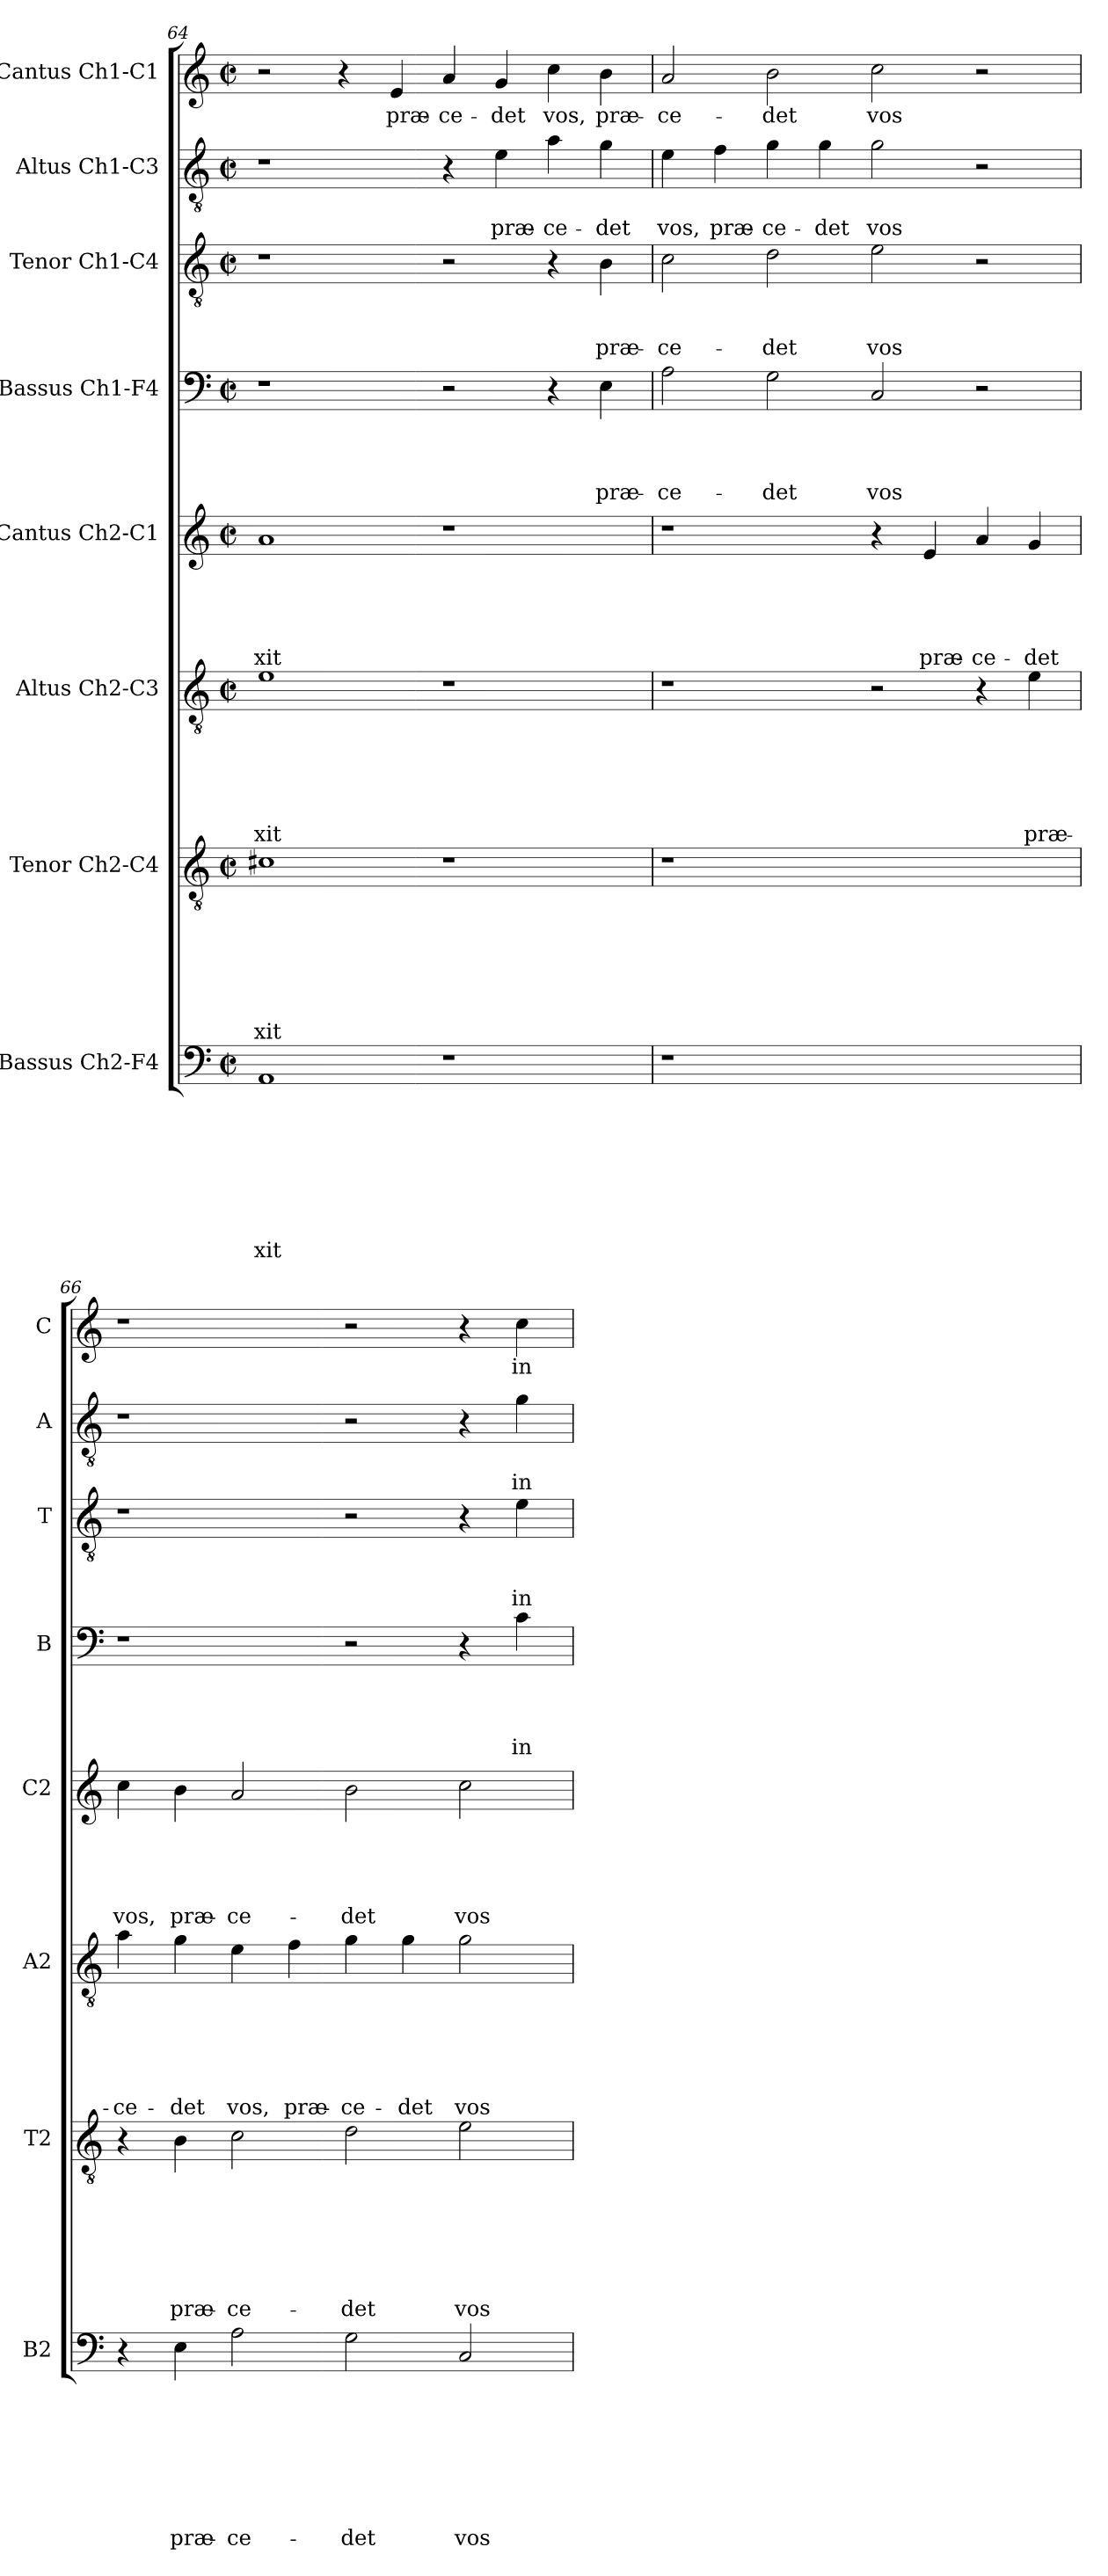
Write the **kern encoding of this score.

**kern	**text	**text	**text	**text	**text	**text	**text	**text	**kern	**text	**text	**text	**text	**text	**text	**text	**kern	**text	**text	**text	**text	**text	**text	**kern	**text	**text	**text	**text	**text	**kern	**text	**text	**text	**text	**kern	**text	**text	**text	**kern	**text	**text	**kern	**text
*part8	*part8	*part8	*part8	*part8	*part8	*part8	*part8	*part8	*part7	*part7	*part7	*part7	*part7	*part7	*part7	*part7	*part6	*part6	*part6	*part6	*part6	*part6	*part6	*part5	*part5	*part5	*part5	*part5	*part5	*part4	*part4	*part4	*part4	*part4	*part3	*part3	*part3	*part3	*part2	*part2	*part2	*part1	*part1
*staff8	*staff8	*staff8	*staff8	*staff8	*staff8	*staff8	*staff8	*staff8	*staff7	*staff7	*staff7	*staff7	*staff7	*staff7	*staff7	*staff7	*staff6	*staff6	*staff6	*staff6	*staff6	*staff6	*staff6	*staff5	*staff5	*staff5	*staff5	*staff5	*staff5	*staff4	*staff4	*staff4	*staff4	*staff4	*staff3	*staff3	*staff3	*staff3	*staff2	*staff2	*staff2	*staff1	*staff1
*I"Bassus Ch2-F4	*	*	*	*	*	*	*	*	*I"Tenor Ch2-C4	*	*	*	*	*	*	*	*I"Altus Ch2-C3	*	*	*	*	*	*	*I"Cantus Ch2-C1	*	*	*	*	*	*I"Bassus Ch1-F4	*	*	*	*	*I"Tenor Ch1-C4	*	*	*	*I"Altus Ch1-C3	*	*	*I"Cantus Ch1-C1	*
*I'B2	*	*	*	*	*	*	*	*	*I'T2	*	*	*	*	*	*	*	*I'A2	*	*	*	*	*	*	*I'C2	*	*	*	*	*	*I'B	*	*	*	*	*I'T	*	*	*	*I'A	*	*	*I'C	*
*clefF4	*	*	*	*	*	*	*	*	*clefGv2	*	*	*	*	*	*	*	*clefGv2	*	*	*	*	*	*	*clefG2	*	*	*	*	*	*clefF4	*	*	*	*	*clefGv2	*	*	*	*clefGv2	*	*	*clefG2	*
*k[]	*	*	*	*	*	*	*	*	*k[]	*	*	*	*	*	*	*	*k[]	*	*	*	*	*	*	*k[]	*	*	*	*	*	*k[]	*	*	*	*	*k[]	*	*	*	*k[]	*	*	*k[]	*
*C:	*	*	*	*	*	*	*	*	*C:	*	*	*	*	*	*	*	*C:	*	*	*	*	*	*	*C:	*	*	*	*	*	*C:	*	*	*	*	*C:	*	*	*	*C:	*	*	*C:	*
*M2/2	*	*	*	*	*	*	*	*	*M2/2	*	*	*	*	*	*	*	*M2/2	*	*	*	*	*	*	*M2/2	*	*	*	*	*	*M2/2	*	*	*	*	*M2/2	*	*	*	*M2/2	*	*	*M2/2	*
*met(c|)	*	*	*	*	*	*	*	*	*met(c|)	*	*	*	*	*	*	*	*met(c|)	*	*	*	*	*	*	*met(c|)	*	*	*	*	*	*met(c|)	*	*	*	*	*met(c|)	*	*	*	*met(c|)	*	*	*met(c|)	*
=64	=64	=64	=64	=64	=64	=64	=64	=64	=64	=64	=64	=64	=64	=64	=64	=64	=64	=64	=64	=64	=64	=64	=64	=64	=64	=64	=64	=64	=64	=64	=64	=64	=64	=64	=64	=64	=64	=64	=64	=64	=64	=64	=64
!	!	!	!	!	!	!	!	!LO:LY:b	!	!	!	!	!	!	!	!LO:LY:b	!	!	!	!	!	!	!LO:LY:b	!	!	!	!	!	!LO:LY:b	!	!	!	!	!	!	!	!	!	!	!	!	!	!
1AA	.	.	.	.	.	.	.	-xit	1c#X	.	.	.	.	.	.	-xit	1e	.	.	.	.	.	-xit	1a	.	.	.	.	-xit	1r	.	.	.	.	1r	.	.	.	1r	.	.	2r	.
.	.	.	.	.	.	.	.	.	.	.	.	.	.	.	.	.	.	.	.	.	.	.	.	.	.	.	.	.	.	.	.	.	.	.	.	.	.	.	.	.	.	4r	.
!	!	!	!	!	!	!	!	!	!	!	!	!	!	!	!	!	!	!	!	!	!	!	!	!	!	!	!	!	!	!	!	!	!	!	!	!	!	!	!	!	!	!	!LO:LY:b
.	.	.	.	.	.	.	.	.	.	.	.	.	.	.	.	.	.	.	.	.	.	.	.	.	.	.	.	.	.	.	.	.	.	.	.	.	.	.	.	.	.	4e/	præ-
!	!	!	!	!	!	!	!	!	!	!	!	!	!	!	!	!	!	!	!	!	!	!	!	!	!	!	!	!	!	!	!	!	!	!	!	!	!	!	!	!	!	!	!LO:LY:b
1r	.	.	.	.	.	.	.	.	1r	.	.	.	.	.	.	.	1r	.	.	.	.	.	.	1r	.	.	.	.	.	2r	.	.	.	.	2r	.	.	.	4r	.	.	4a/	-ce-
!	!	!	!	!	!	!	!	!	!	!	!	!	!	!	!	!	!	!	!	!	!	!	!	!	!	!	!	!	!	!	!	!	!	!	!	!	!	!	!	!	!LO:LY:b	!	!LO:LY:b
.	.	.	.	.	.	.	.	.	.	.	.	.	.	.	.	.	.	.	.	.	.	.	.	.	.	.	.	.	.	.	.	.	.	.	.	.	.	.	4e\	.	præ-	4g/	-det
!	!	!	!	!	!	!	!	!	!	!	!	!	!	!	!	!	!	!	!	!	!	!	!	!	!	!	!	!	!	!	!	!	!	!	!	!	!	!	!	!	!LO:LY:b	!	!LO:LY:b
.	.	.	.	.	.	.	.	.	.	.	.	.	.	.	.	.	.	.	.	.	.	.	.	.	.	.	.	.	.	4r	.	.	.	.	4r	.	.	.	4a\	.	-ce-	4cc\	vos,
!	!	!	!	!	!	!	!	!	!	!	!	!	!	!	!	!	!	!	!	!	!	!	!	!	!	!	!	!	!	!	!	!	!	!LO:LY:b	!	!	!	!LO:LY:b	!	!	!LO:LY:b	!	!LO:LY:b
.	.	.	.	.	.	.	.	.	.	.	.	.	.	.	.	.	.	.	.	.	.	.	.	.	.	.	.	.	.	4E\	.	.	.	præ-	4B\	.	.	præ-	4g\	.	-det	4b\	præ-
=65	=65	=65	=65	=65	=65	=65	=65	=65	=65	=65	=65	=65	=65	=65	=65	=65	=65	=65	=65	=65	=65	=65	=65	=65	=65	=65	=65	=65	=65	=65	=65	=65	=65	=65	=65	=65	=65	=65	=65	=65	=65	=65	=65
!	!	!	!	!	!	!	!	!	!	!	!	!	!	!	!	!	!	!	!	!	!	!	!	!	!	!	!	!	!	!	!	!	!	!LO:LY:b	!	!	!	!LO:LY:b	!	!	!LO:LY:b	!	!LO:LY:b
1r	.	.	.	.	.	.	.	.	1r	.	.	.	.	.	.	.	1r	.	.	.	.	.	.	1r	.	.	.	.	.	2A\	.	.	.	-ce-	2c\	.	.	-ce-	4e\	.	vos,	2a/	-ce-
!	!	!	!	!	!	!	!	!	!	!	!	!	!	!	!	!	!	!	!	!	!	!	!	!	!	!	!	!	!	!	!	!	!	!	!	!	!	!	!	!	!LO:LY:b	!	!
.	.	.	.	.	.	.	.	.	.	.	.	.	.	.	.	.	.	.	.	.	.	.	.	.	.	.	.	.	.	.	.	.	.	.	.	.	.	.	4f\	.	præ-	.	.
!	!	!	!	!	!	!	!	!	!	!	!	!	!	!	!	!	!	!	!	!	!	!	!	!	!	!	!	!	!	!	!	!	!	!LO:LY:b	!	!	!	!LO:LY:b	!	!	!LO:LY:b	!	!LO:LY:b
.	.	.	.	.	.	.	.	.	.	.	.	.	.	.	.	.	.	.	.	.	.	.	.	.	.	.	.	.	.	2G\	.	.	.	-det	2d\	.	.	-det	4g\	.	-ce-	2b\	-det
!	!	!	!	!	!	!	!	!	!	!	!	!	!	!	!	!	!	!	!	!	!	!	!	!	!	!	!	!	!	!	!	!	!	!	!	!	!	!	!	!	!LO:LY:b	!	!
.	.	.	.	.	.	.	.	.	.	.	.	.	.	.	.	.	.	.	.	.	.	.	.	.	.	.	.	.	.	.	.	.	.	.	.	.	.	.	4g\	.	-det	.	.
!	!	!	!	!	!	!	!	!	!	!	!	!	!	!	!	!	!	!	!	!	!	!	!	!	!	!	!	!	!	!	!	!	!	!LO:LY:b	!	!	!	!LO:LY:b	!	!	!LO:LY:b	!	!LO:LY:b
1ryy	.	.	.	.	.	.	.	.	1ryy	.	.	.	.	.	.	.	2r	.	.	.	.	.	.	4r	.	.	.	.	.	2C/	.	.	.	vos	2e\	.	.	vos	2g\	.	vos	2cc\	vos
!	!	!	!	!	!	!	!	!	!	!	!	!	!	!	!	!	!	!	!	!	!	!	!	!	!	!	!	!	!LO:LY:b	!	!	!	!	!	!	!	!	!	!	!	!	!	!
.	.	.	.	.	.	.	.	.	.	.	.	.	.	.	.	.	.	.	.	.	.	.	.	4e/	.	.	.	.	præ-	.	.	.	.	.	.	.	.	.	.	.	.	.	.
!	!	!	!	!	!	!	!	!	!	!	!	!	!	!	!	!	!	!	!	!	!	!	!	!	!	!	!	!	!LO:LY:b	!	!	!	!	!	!	!	!	!	!	!	!	!	!
.	.	.	.	.	.	.	.	.	.	.	.	.	.	.	.	.	4r	.	.	.	.	.	.	4a/	.	.	.	.	-ce-	2r	.	.	.	.	2r	.	.	.	2r	.	.	2r	.
!	!	!	!	!	!	!	!	!	!	!	!	!	!	!	!	!	!	!	!	!	!	!	!LO:LY:b	!	!	!	!	!	!LO:LY:b	!	!	!	!	!	!	!	!	!	!	!	!	!	!
.	.	.	.	.	.	.	.	.	.	.	.	.	.	.	.	.	4e\	.	.	.	.	.	præ-	4g/	.	.	.	.	-det	.	.	.	.	.	.	.	.	.	.	.	.	.	.
!!LO:LB:g=z
=66	=66	=66	=66	=66	=66	=66	=66	=66	=66	=66	=66	=66	=66	=66	=66	=66	=66	=66	=66	=66	=66	=66	=66	=66	=66	=66	=66	=66	=66	=66	=66	=66	=66	=66	=66	=66	=66	=66	=66	=66	=66	=66	=66
!	!	!	!	!	!	!	!	!	!	!	!	!	!	!	!	!	!	!	!	!	!	!	!LO:LY:b	!	!	!	!	!	!LO:LY:b	!	!	!	!	!	!	!	!	!	!	!	!	!	!
4r	.	.	.	.	.	.	.	.	4r	.	.	.	.	.	.	.	4a\	.	.	.	.	.	-ce-	4cc\	.	.	.	.	vos,	1r	.	.	.	.	1r	.	.	.	1r	.	.	1r	.
!	!	!	!	!	!	!	!	!LO:LY:b	!	!	!	!	!	!	!	!LO:LY:b	!	!	!	!	!	!	!LO:LY:b	!	!	!	!	!	!LO:LY:b	!	!	!	!	!	!	!	!	!	!	!	!	!	!
4E\	.	.	.	.	.	.	.	præ-	4B\	.	.	.	.	.	.	præ-	4g\	.	.	.	.	.	-det	4b\	.	.	.	.	præ-	.	.	.	.	.	.	.	.	.	.	.	.	.	.
!	!	!	!	!	!	!	!	!LO:LY:b	!	!	!	!	!	!	!	!LO:LY:b	!	!	!	!	!	!	!LO:LY:b	!	!	!	!	!	!LO:LY:b	!	!	!	!	!	!	!	!	!	!	!	!	!	!
2A\	.	.	.	.	.	.	.	-ce-	2c\	.	.	.	.	.	.	-ce-	4e\	.	.	.	.	.	vos,	2a/	.	.	.	.	-ce-	.	.	.	.	.	.	.	.	.	.	.	.	.	.
!	!	!	!	!	!	!	!	!	!	!	!	!	!	!	!	!	!	!	!	!	!	!	!LO:LY:b	!	!	!	!	!	!	!	!	!	!	!	!	!	!	!	!	!	!	!	!
.	.	.	.	.	.	.	.	.	.	.	.	.	.	.	.	.	4f\	.	.	.	.	.	præ-	.	.	.	.	.	.	.	.	.	.	.	.	.	.	.	.	.	.	.	.
!	!	!	!	!	!	!	!	!LO:LY:b	!	!	!	!	!	!	!	!LO:LY:b	!	!	!	!	!	!	!LO:LY:b	!	!	!	!	!	!LO:LY:b	!	!	!	!	!	!	!	!	!	!	!	!	!	!
2G\	.	.	.	.	.	.	.	-det	2d\	.	.	.	.	.	.	-det	4g\	.	.	.	.	.	-ce-	2b\	.	.	.	.	-det	2r	.	.	.	.	2r	.	.	.	2r	.	.	2r	.
!	!	!	!	!	!	!	!	!	!	!	!	!	!	!	!	!	!	!	!	!	!	!	!LO:LY:b	!	!	!	!	!	!	!	!	!	!	!	!	!	!	!	!	!	!	!	!
.	.	.	.	.	.	.	.	.	.	.	.	.	.	.	.	.	4g\	.	.	.	.	.	-det	.	.	.	.	.	.	.	.	.	.	.	.	.	.	.	.	.	.	.	.
!	!	!	!	!	!	!	!	!LO:LY:b	!	!	!	!	!	!	!	!LO:LY:b	!	!	!	!	!	!	!LO:LY:b	!	!	!	!	!	!LO:LY:b	!	!	!	!	!	!	!	!	!	!	!	!	!	!
2C/	.	.	.	.	.	.	.	vos	2e\	.	.	.	.	.	.	vos	2g\	.	.	.	.	.	vos	2cc\	.	.	.	.	vos	4r	.	.	.	.	4r	.	.	.	4r	.	.	4r	.
!	!	!	!	!	!	!	!	!	!	!	!	!	!	!	!	!	!	!	!	!	!	!	!	!	!	!	!	!	!	!	!	!	!	!LO:LY:b	!	!	!	!LO:LY:b	!	!	!LO:LY:b	!	!LO:LY:b
.	.	.	.	.	.	.	.	.	.	.	.	.	.	.	.	.	.	.	.	.	.	.	.	.	.	.	.	.	.	4c\	.	.	.	in	4e\	.	.	in	4g\	.	in	4cc\	in
=	=	=	=	=	=	=	=	=	=	=	=	=	=	=	=	=	=	=	=	=	=	=	=	=	=	=	=	=	=	=	=	=	=	=	=	=	=	=	=	=	=	=	=
*-	*-	*-	*-	*-	*-	*-	*-	*-	*-	*-	*-	*-	*-	*-	*-	*-	*-	*-	*-	*-	*-	*-	*-	*-	*-	*-	*-	*-	*-	*-	*-	*-	*-	*-	*-	*-	*-	*-	*-	*-	*-	*-	*-
